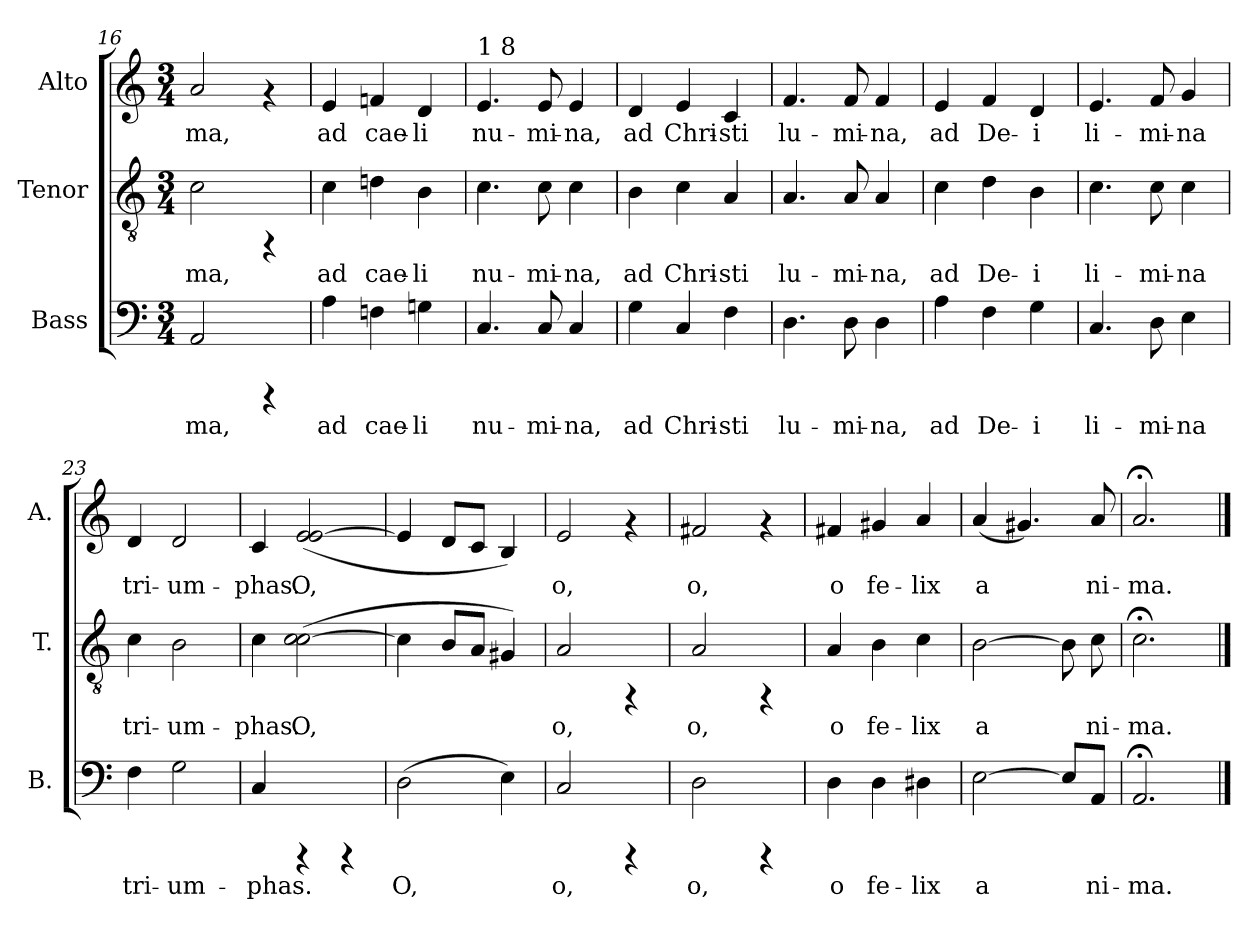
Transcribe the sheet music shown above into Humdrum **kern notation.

**kern	**text	**kern	**text	**kern	**text
*part3	*part3	*part2	*part2	*part1	*part1
*staff3	*staff3	*staff2	*staff2	*staff1	*staff1
*I"Bass	*	*I"Tenor	*	*I"Alto	*
*I'B.	*	*I'T.	*	*I'A.	*
*clefF4	*	*clefGv2	*	*clefG2	*
*k[]	*	*k[]	*	*k[]	*
*C:	*	*C:	*	*C:	*
*M3/4	*	*M3/4	*	*M3/4	*
=16	=16	=16	=16	=16	=16
!	!LO:LY:b:cj	!	!LO:LY:b:cj	!	!LO:LY:b:cj
2AA/	-ma,	2c\	-ma,	2a/	-ma,
4rCCC	.	4rFF	.	4rf	.
=17	=17	=17	=17	=17	=17
!	!LO:LY:b:cj	!	!LO:LY:b:cj	!	!LO:LY:b:cj
4A\	ad	4c\	ad	4e/	ad
!	!LO:LY:b:cj	!	!LO:LY:b:cj	!	!LO:LY:b:cj
4Fn\	cae-	4dn\	cae-	4fn/	cae-
!	!LO:LY:b:cj	!	!LO:LY:b:cj	!	!LO:LY:b:cj
4Gn\	-li	4B\	-li	4d/	-li
!!LO:LB:g=z
=18	=18	=18	=18	=18	=18
!	!	!	!	!LO:TX:a:t=1 8	!
!	!LO:LY:b:cj	!	!LO:LY:b:cj	!	!LO:LY:b:cj
4.C/	nu-	4.c\	nu-	4.e/	nu-
!	!LO:LY:b:cj	!	!LO:LY:b:cj	!	!LO:LY:b:cj
8C/	-mi-	8c\	-mi-	8e/	-mi-
!	!LO:LY:b:cj	!	!LO:LY:b:cj	!	!LO:LY:b:cj
4C/	-na,	4c\	-na,	4e/	-na,
=19	=19	=19	=19	=19	=19
!	!LO:LY:b:cj	!	!LO:LY:b:cj	!	!LO:LY:b:cj
4G\	ad	4B\	ad	4d/	ad
!	!LO:LY:b:cj	!	!LO:LY:b:cj	!	!LO:LY:b:cj
4C/	Chri-	4c\	Chri-	4e/	Chri-
!	!LO:LY:b:cj	!	!LO:LY:b:cj	!	!LO:LY:b:cj
4F\	-sti	4A/	-sti	4c/	-sti
=20	=20	=20	=20	=20	=20
!	!LO:LY:b:cj	!	!LO:LY:b:cj	!	!LO:LY:b:cj
4.D\	lu-	4.A/	lu-	4.f/	lu-
!	!LO:LY:b:cj	!	!LO:LY:b:cj	!	!LO:LY:b:cj
8D\	-mi-	8A/	-mi-	8f/	-mi-
!	!LO:LY:b:cj	!	!LO:LY:b:cj	!	!LO:LY:b:cj
4D\	-na,	4A/	-na,	4f/	-na,
=21	=21	=21	=21	=21	=21
!	!LO:LY:b:cj	!	!LO:LY:b:cj	!	!LO:LY:b:cj
4A\	ad	4c\	ad	4e/	ad
!	!LO:LY:b:cj	!	!LO:LY:b:cj	!	!LO:LY:b:cj
4F\	De-	4d\	De-	4f/	De-
!	!LO:LY:b:cj	!	!LO:LY:b:cj	!	!LO:LY:b:cj
4G\	-i	4B\	-i	4d/	-i
!!LO:LB:g=z
=22	=22	=22	=22	=22	=22
!	!LO:LY:b:cj	!	!LO:LY:b:cj	!	!LO:LY:b:cj
4.C/	li-	4.c\	li-	4.e/	li-
!	!LO:LY:b:cj	!	!LO:LY:b:cj	!	!LO:LY:b:cj
8D\	-mi-	8c\	-mi-	8f/	-mi-
!	!LO:LY:b:cj	!	!LO:LY:b:cj	!	!LO:LY:b:cj
4E\	-na	4c\	-na	4g/	-na
=23	=23	=23	=23	=23	=23
!	!LO:LY:b:cj	!	!LO:LY:b:cj	!	!LO:LY:b:cj
4F\	tri-	4c\	tri-	4d/	tri-
!	!LO:LY:b:cj	!	!LO:LY:b:cj	!	!LO:LY:b:cj
2G\	-um-	2B\	-um-	2d/	-um-
=24	=24	=24	=24	=24	=24
!	!LO:LY:b:cj	!	!LO:LY:b:cj	!	!LO:LY:b:cj
4C/	-phas.	4c\	-phas.	4c/	-phas.
!	!	!	!LO:LY:b:cj	!	!LO:LY:b:cj
4rCCC	.	(>2c\ [>2c\	O,	(<2e/ [<2e/	O,
4rCCC	.	.	.	.	.
=25	=25	=25	=25	=25	=25
!	!LO:LY:b:cj	!	!LO:LY:b:cj	!	!LO:LY:b:cj
(>2D\	O,	4c\]	.	4e/]	.
!	!	!	!LO:LY:b:cj	!	!LO:LY:b:cj
.	.	8B/L	.	8d/L	.
!	!	!	!LO:LY:b:cj	!	!LO:LY:b:cj
.	.	8A/J	.	8c/J	.
!	!LO:LY:b:cj	!	!LO:LY:b:cj	!	!LO:LY:b:cj
4E\)	.	4G#X/)	.	4B/)	.
!!LO:PB:g=z
=26	=26	=26	=26	=26	=26
!	!LO:LY:b:cj	!	!LO:LY:b:cj	!	!LO:LY:b:cj
2C/	o,	2A/	o,	2e/	o,
4rCCC	.	4rFF	.	4rf	.
=27	=27	=27	=27	=27	=27
!	!LO:LY:b:cj	!	!LO:LY:b:cj	!	!LO:LY:b:cj
2D\	o,	2A/	o,	2f#X/	o,
4rCCC	.	4rFF	.	4rf	.
=28	=28	=28	=28	=28	=28
!	!LO:LY:b:cj	!	!LO:LY:b:cj	!	!LO:LY:b:cj
4D\	o	4A/	o	4f#X/	o
!	!LO:LY:b:cj	!	!LO:LY:b:cj	!	!LO:LY:b:cj
4D\	fe-	4B\	fe-	4g#X/	fe-
!	!LO:LY:b:cj	!	!LO:LY:b:cj	!	!LO:LY:b:cj
4D#X\	-lix	4c\	-lix	4a/	-lix
=29	=29	=29	=29	=29	=29
!	!LO:LY:b:cj	!	!LO:LY:b:cj	!	!LO:LY:b:cj
[>2E\	a-	[>2B\	a-	(<4a/	a-
!	!	!	!	!	!LO:LY:b:cj
.	.	.	.	4.g#X/)	--
!	!LO:LY:b:cj	!	!LO:LY:b:cj	!	!
8E/L]	--	8B\]	--	.	.
!	!LO:LY:b:cj	!	!LO:LY:b:cj	!	!LO:LY:b:cj
8AA/J	-ni-	8c\	-ni-	8a/	-ni-
=30	=30	=30	=30	=30	=30
!	!LO:LY:b:cj	!	!LO:LY:b:cj	!	!LO:LY:b:cj
2.AA;</	-ma.	2.c;<\	-ma.	2.a;</	-ma.
==	==	==	==	==	==
*-	*-	*-	*-	*-	*-
